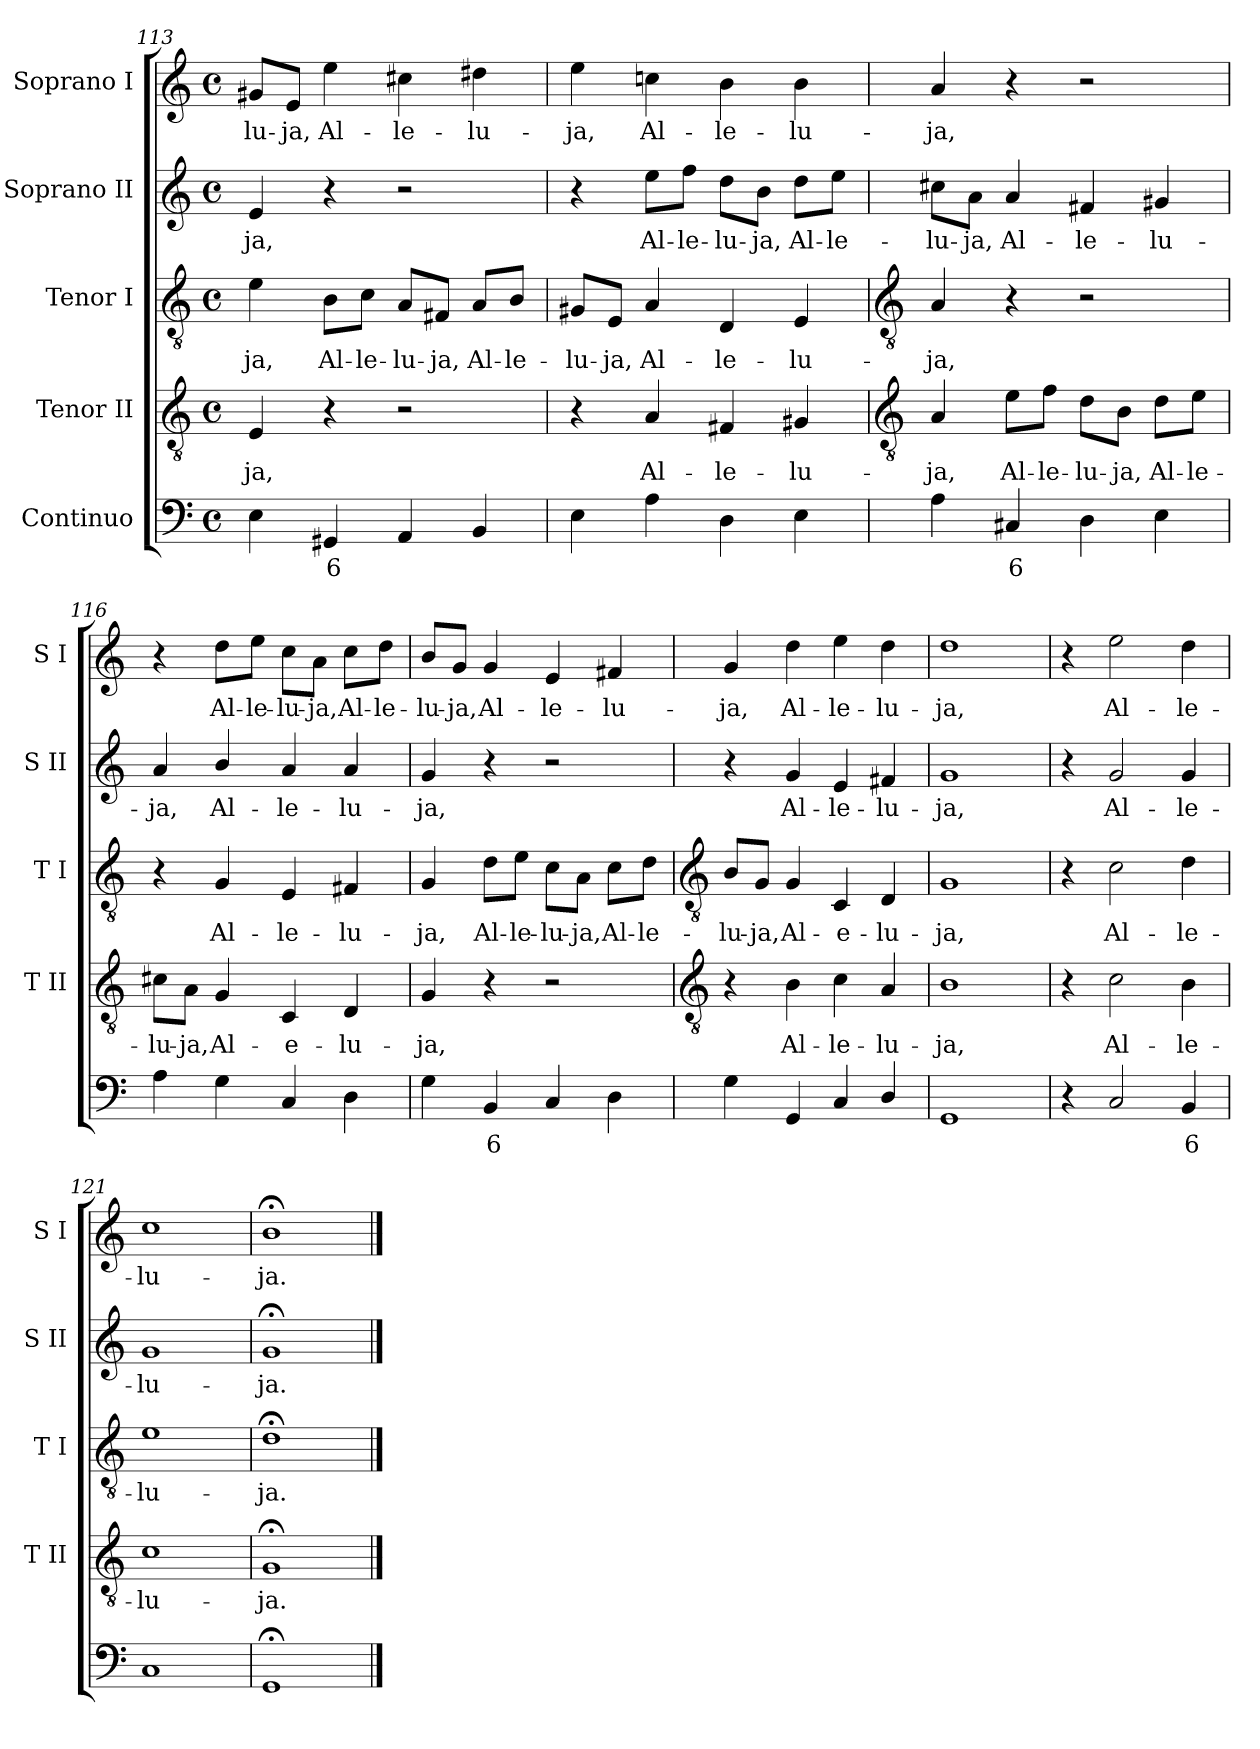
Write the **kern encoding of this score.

**kern	**text	**kern	**text	**kern	**text	**kern	**text	**kern	**text
*part5	*part5	*part4	*part4	*part3	*part3	*part2	*part2	*part1	*part1
*staff5	*staff5	*staff4	*staff4	*staff3	*staff3	*staff2	*staff2	*staff1	*staff1
*I"Continuo	*	*I"Tenor II	*	*I"Tenor I	*	*I"Soprano II	*	*I"Soprano I	*
*	*	*I'T II	*	*I'T I	*	*I'S II	*	*I'S I	*
*clefF4	*	*clefGv2	*	*clefGv2	*	*clefG2	*	*clefG2	*
*k[]	*	*k[]	*	*k[]	*	*k[]	*	*k[]	*
*C:	*	*C:	*	*C:	*	*C:	*	*C:	*
*M4/4	*	*M4/4	*	*M4/4	*	*M4/4	*	*M4/4	*
*met(c)	*	*met(c)	*	*met(c)	*	*met(c)	*	*met(c)	*
=113	=113	=113	=113	=113	=113	=113	=113	=113	=113
!	!	!	!LO:LY:b	!	!LO:LY:b	!	!LO:LY:b	!	!LO:LY:b
4E	.	4E	-ja,	4e	-ja,	4e	-ja,	8g#X/L	-lu-
!	!	!	!	!	!	!	!	!	!LO:LY:b
.	.	.	.	.	.	.	.	8e/J	-ja,
!	!LO:LY:b	!	!	!	!LO:LY:b	!	!	!	!LO:LY:b
4GG#X	6	4r	.	8B\L	Al-	4r	.	4ee	Al-
!	!	!	!	!	!LO:LY:b	!	!	!	!
.	.	.	.	8c\J	-le-	.	.	.	.
!	!	!	!	!	!LO:LY:b	!	!	!	!LO:LY:b
4AA	.	2r	.	8A/L	-lu-	2r	.	4cc#X	-le-
!	!	!	!	!	!LO:LY:b	!	!	!	!
.	.	.	.	8F#X/J	-ja,	.	.	.	.
!	!	!	!	!	!LO:LY:b	!	!	!	!LO:LY:b
4BB	.	.	.	8A/L	Al-	.	.	4dd#X	-lu-
!	!	!	!	!	!LO:LY:b	!	!	!	!
.	.	.	.	8B/J	-le-	.	.	.	.
=114	=114	=114	=114	=114	=114	=114	=114	=114	=114
!	!	!	!	!	!LO:LY:b	!	!	!	!LO:LY:b
4E	.	4r	.	8G#X/L	-lu-	4r	.	4ee	-ja,
!	!	!	!	!	!LO:LY:b	!	!	!	!
.	.	.	.	8E/J	-ja,	.	.	.	.
!	!	!	!LO:LY:b	!	!LO:LY:b	!	!LO:LY:b	!	!LO:LY:b
4A	.	4A	Al-	4A	Al-	8ee\L	Al-	4ccn	Al-
!	!	!	!	!	!	!	!LO:LY:b	!	!
.	.	.	.	.	.	8ff\J	-le-	.	.
!	!	!	!LO:LY:b	!	!LO:LY:b	!	!LO:LY:b	!	!LO:LY:b
4D	.	4F#X	-le-	4D	-le-	8dd\L	-lu-	4b	-le-
!	!	!	!	!	!	!	!LO:LY:b	!	!
.	.	.	.	.	.	8b\J	-ja,	.	.
!	!	!	!LO:LY:b	!	!LO:LY:b	!	!LO:LY:b	!	!LO:LY:b
4E	.	4G#X	-lu-	4E	-lu-	8dd\L	Al-	4b	-lu-
!	!	!	!	!	!	!	!LO:LY:b	!	!
.	.	.	.	.	.	8ee\J	-le-	.	.
!!LO:LB:g=z
=115	=115	=115	=115	=115	=115	=115	=115	=115	=115
*	*	*clefGv2	*	*clefGv2	*	*	*	*	*
!	!	!	!LO:LY:b	!	!LO:LY:b	!	!LO:LY:b	!	!LO:LY:b
4A	.	4A	-ja,	4A	-ja,	8cc#X\L	-lu-	4a	-ja,
!	!	!	!	!	!	!	!LO:LY:b	!	!
.	.	.	.	.	.	8a\J	-ja,	.	.
!	!LO:LY:b	!	!LO:LY:b	!	!	!	!LO:LY:b	!	!
4C#X	6	8e\L	Al-	4r	.	4a	Al-	4r	.
!	!	!	!LO:LY:b	!	!	!	!	!	!
.	.	8f\J	-le-	.	.	.	.	.	.
!	!	!	!LO:LY:b	!	!	!	!LO:LY:b	!	!
4D	.	8d\L	-lu-	2r	.	4f#X	-le-	2r	.
!	!	!	!LO:LY:b	!	!	!	!	!	!
.	.	8B\J	-ja,	.	.	.	.	.	.
!	!	!	!LO:LY:b	!	!	!	!LO:LY:b	!	!
4E	.	8d\L	Al-	.	.	4g#X	-lu-	.	.
!	!	!	!LO:LY:b	!	!	!	!	!	!
.	.	8e\J	-le-	.	.	.	.	.	.
=116	=116	=116	=116	=116	=116	=116	=116	=116	=116
!	!	!	!LO:LY:b	!	!	!	!LO:LY:b	!	!
4A	.	8c#X\L	-lu-	4r	.	4a	-ja,	4r	.
!	!	!	!LO:LY:b	!	!	!	!	!	!
.	.	8A\J	-ja,	.	.	.	.	.	.
!	!	!	!LO:LY:b	!	!LO:LY:b	!	!LO:LY:b	!	!LO:LY:b
4G	.	4G	Al-	4G	Al-	4b/	Al-	8dd\L	Al-
!	!	!	!	!	!	!	!	!	!LO:LY:b
.	.	.	.	.	.	.	.	8ee\J	-le-
!	!	!	!LO:LY:b	!	!LO:LY:b	!	!LO:LY:b	!	!LO:LY:b
4C	.	4C	-e-	4E	-le-	4a	-le-	8cc\L	-lu-
!	!	!	!	!	!	!	!	!	!LO:LY:b
.	.	.	.	.	.	.	.	8a\J	-ja,
!	!	!	!LO:LY:b	!	!LO:LY:b	!	!LO:LY:b	!	!LO:LY:b
4D	.	4D	-lu-	4F#X	-lu-	4a	-lu-	8cc\L	Al-
!	!	!	!	!	!	!	!	!	!LO:LY:b
.	.	.	.	.	.	.	.	8dd\J	-le-
=117	=117	=117	=117	=117	=117	=117	=117	=117	=117
!	!	!	!LO:LY:b	!	!LO:LY:b	!	!LO:LY:b	!	!LO:LY:b
4G	.	4G	-ja,	4G	-ja,	4g	-ja,	8b/L	-lu-
!	!	!	!	!	!	!	!	!	!LO:LY:b
.	.	.	.	.	.	.	.	8g/J	-ja,
!	!LO:LY:b	!	!	!	!LO:LY:b	!	!	!	!LO:LY:b
4BB	6	4r	.	8d\L	Al-	4r	.	4g	Al-
!	!	!	!	!	!LO:LY:b	!	!	!	!
.	.	.	.	8e\J	-le-	.	.	.	.
!	!	!	!	!	!LO:LY:b	!	!	!	!LO:LY:b
4C	.	2r	.	8c\L	-lu-	2r	.	4e	-le-
!	!	!	!	!	!LO:LY:b	!	!	!	!
.	.	.	.	8A\J	-ja,	.	.	.	.
!	!	!	!	!	!LO:LY:b	!	!	!	!LO:LY:b
4D	.	.	.	8c\L	Al-	.	.	4f#X	-lu-
!	!	!	!	!	!LO:LY:b	!	!	!	!
.	.	.	.	8d\J	-le-	.	.	.	.
!!LO:LB:g=z
=118	=118	=118	=118	=118	=118	=118	=118	=118	=118
*	*	*clefGv2	*	*clefGv2	*	*	*	*	*
!	!	!	!	!	!LO:LY:b	!	!	!	!LO:LY:b
4G	.	4r	.	8B/L	-lu-	4r	.	4g	-ja,
!	!	!	!	!	!LO:LY:b	!	!	!	!
.	.	.	.	8G/J	-ja,	.	.	.	.
!	!	!	!LO:LY:b	!	!LO:LY:b	!	!LO:LY:b	!	!LO:LY:b
4GG	.	4B	Al-	4G	Al-	4g	Al-	4dd	Al-
!	!	!	!LO:LY:b	!	!LO:LY:b	!	!LO:LY:b	!	!LO:LY:b
4C	.	4c	-le-	4C	-e-	4e	-le-	4ee	-le-
!	!	!	!LO:LY:b	!	!LO:LY:b	!	!LO:LY:b	!	!LO:LY:b
4D/	.	4A	-lu-	4D	-lu-	4f#X	-lu-	4dd	-lu-
=119	=119	=119	=119	=119	=119	=119	=119	=119	=119
!	!	!	!LO:LY:b	!	!LO:LY:b	!	!LO:LY:b	!	!LO:LY:b
1GG	.	1B	-ja,	1G	-ja,	1g	-ja,	1dd	-ja,
=120	=120	=120	=120	=120	=120	=120	=120	=120	=120
4r	.	4r	.	4r	.	4r	.	4r	.
!	!	!	!LO:LY:b	!	!LO:LY:b	!	!LO:LY:b	!	!LO:LY:b
2C	.	2c	Al-	2c	Al-	2g	Al-	2ee	Al-
!	!LO:LY:b	!	!LO:LY:b	!	!LO:LY:b	!	!LO:LY:b	!	!LO:LY:b
4BB	6	4B	-le-	4d	-le-	4g	-le-	4dd	-le-
=121	=121	=121	=121	=121	=121	=121	=121	=121	=121
!	!	!	!LO:LY:b	!	!LO:LY:b	!	!LO:LY:b	!	!LO:LY:b
1C	.	1c	-lu-	1e	-lu-	1g	-lu-	1cc	-lu-
=122	=122	=122	=122	=122	=122	=122	=122	=122	=122
!	!	!	!LO:LY:b	!	!LO:LY:b	!	!LO:LY:b	!	!LO:LY:b
1GG;<	.	1G;<	-ja.	1d;<	-ja.	1g;<	-ja.	1b;<	-ja.
==	==	==	==	==	==	==	==	==	==
*-	*-	*-	*-	*-	*-	*-	*-	*-	*-
